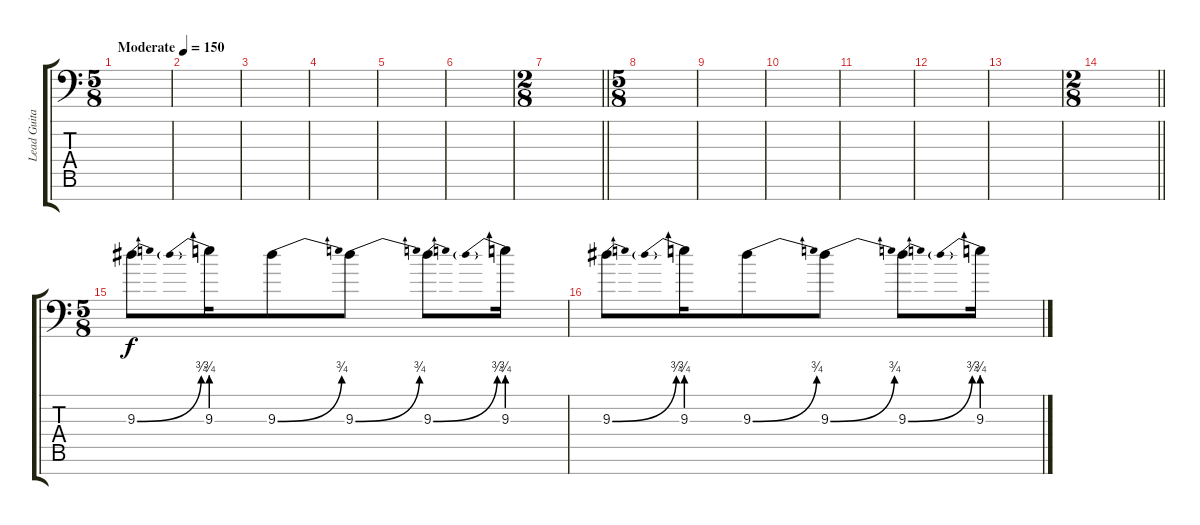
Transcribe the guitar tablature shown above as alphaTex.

\track ("Lead Guitar" "Lead Guita") {instrument overdrivenguitar}
\staff {score tabs}
\tuning (Eb4 Bb3 Gb3 Db3 Ab2 Eb2 Bb1) {hide}
\ts (5 8)
\tempo (150 "Moderate")
\clef f4
\ks c
|
|
|
|
|
|
\ts (2 8)
\barLineRight lightlight
|
\ts (5 8)
|
|
|
|
|
|
\ts (2 8)
\barLineRight lightlight
|
\ts (5 8)
9.3{be (bend 0 0 60 3)}.8 9.3{be (prebend 0 3 60 3)}.16 9.3{be (bend 0 0 60 3)}.8 9.3{be (bend 0 0 60 3)}.8 9.3{be (bend 0 0 60 3)}.8 9.3{be (prebend 0 3 60 3)}.16 |
9.3{be (bend 0 0 60 3)}.8 9.3{be (prebend 0 3 60 3)}.16 9.3{be (bend 0 0 60 3)}.8 9.3{be (bend 0 0 60 3)}.8 9.3{be (bend 0 0 60 3)}.8 9.3{be (prebend 0 3 60 3)}.16
